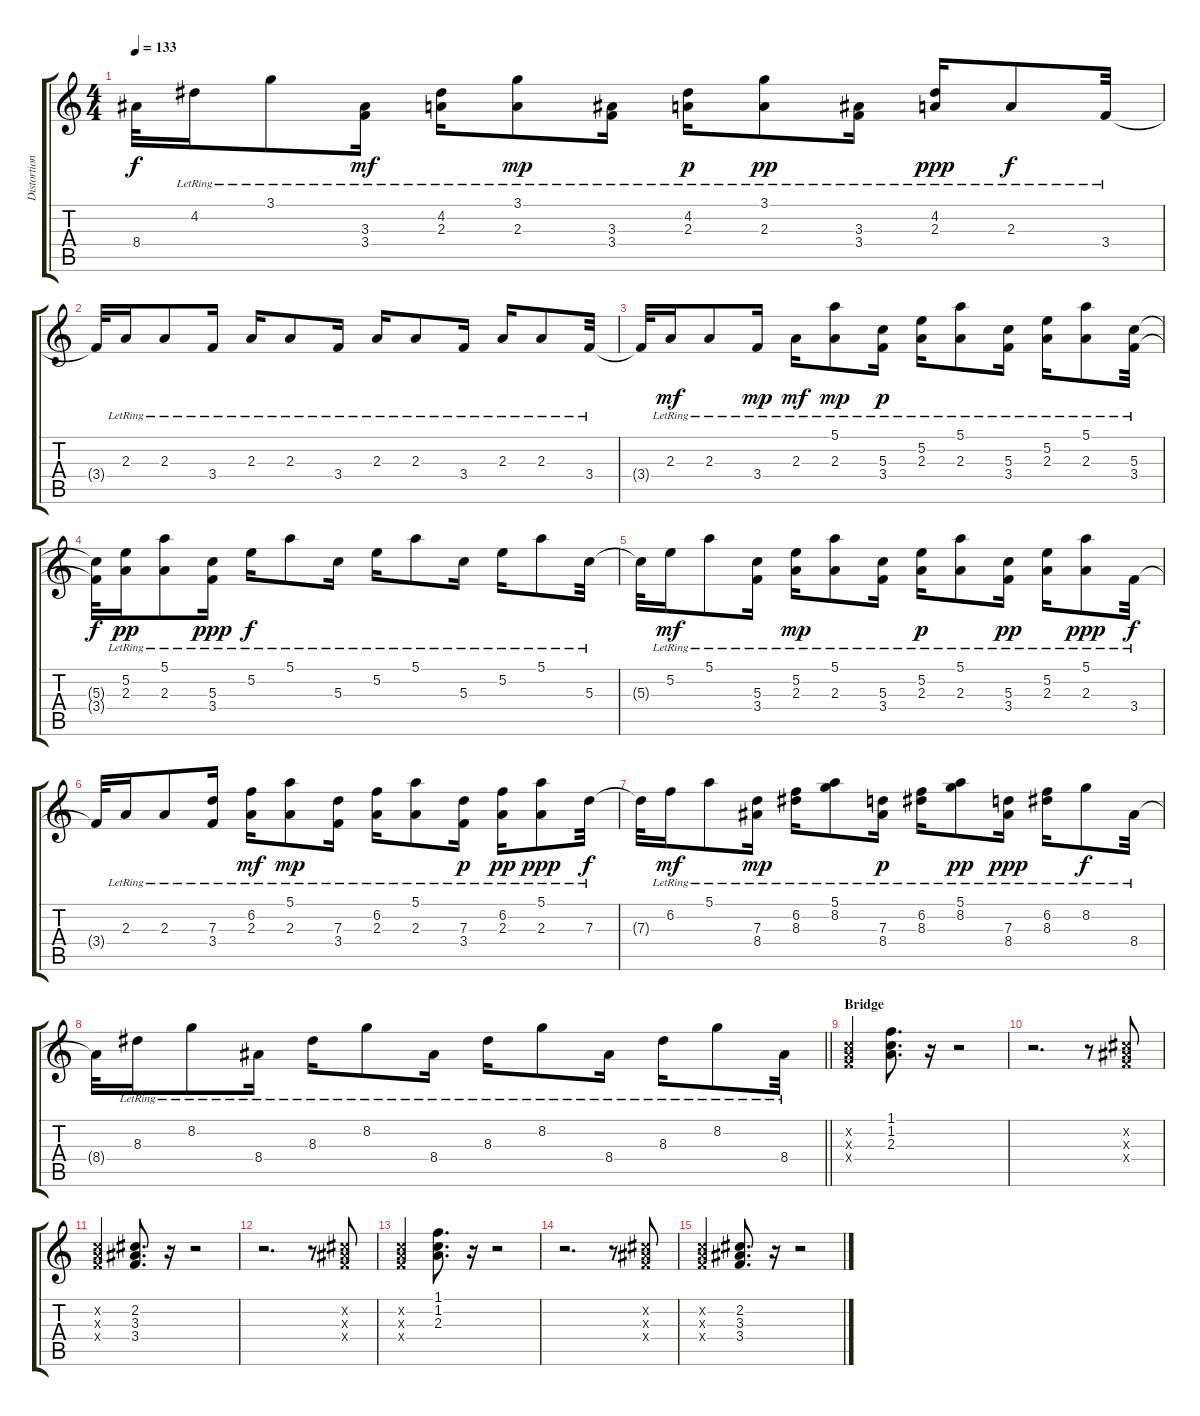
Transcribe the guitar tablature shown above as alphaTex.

\track ("Distortion Guitar/Guitar 1 Echo" "Distortion") {instrument overdrivenguitar}
\staff {score tabs}
\tuning (E4 B3 G3 D3 A2 E2) {hide}
\ts (4 4)
\tempo 133
\clef g2
\ks c
8.4{t}.32{dy f} 4.2{lr}.16 3.1{lr}.8 (3.3{lr} 3.4{lr}).16{dy mf} (4.2{lr} 2.3{lr}).16 (3.1{lr} 2.3{lr}).8{dy mp} (3.3{lr} 3.4{lr}).16 (4.2{lr} 2.3{lr}).16{dy p} (3.1{lr} 2.3{lr}).8{dy pp} (3.3{lr} 3.4{lr}).16 (4.2{lr} 2.3{lr}).16{dy ppp} 2.3{lr}.8{dy f} 3.4{lr}.32 |
3.4{t}.32 2.3{lr}.16 2.3{lr}.8 3.4{lr}.16 2.3{lr}.16 2.3{lr}.8 3.4{lr}.16 2.3{lr}.16 2.3{lr}.8 3.4{lr}.16 2.3{lr}.16 2.3{lr}.8 3.4{lr}.32 |
3.4{t}.32 2.3{lr}.16{dy mf} 2.3{lr}.8 3.4{lr}.16{dy mp} 2.3{lr}.16{dy mf} (5.1{lr} 2.3{lr}).8{dy mp} (5.3{lr} 3.4{lr}).16{dy p} (5.2{lr} 2.3{lr}).16 (5.1{lr} 2.3{lr}).8 (5.3{lr} 3.4{lr}).16 (5.2{lr} 2.3{lr}).16 (5.1{lr} 2.3{lr}).8 (5.3{lr} 3.4{lr}).32 |
(5.3{t} 3.4{t}).32{dy f} (5.2{lr} 2.3{lr}).16{dy pp} (5.1{lr} 2.3{lr}).8 (5.3{lr} 3.4{lr}).16{dy ppp} 5.2{lr}.16{dy f} 5.1{lr}.8 5.3{lr}.16 5.2{lr}.16 5.1{lr}.8 5.3{lr}.16 5.2{lr}.16 5.1{lr}.8 5.3{lr}.32 |
5.3{t}.32 5.2{lr}.16{dy mf} 5.1{lr}.8 (5.3{lr} 3.4{lr}).16 (5.2{lr} 2.3{lr}).16{dy mp} (5.1{lr} 2.3{lr}).8 (5.3{lr} 3.4{lr}).16 (5.2{lr} 2.3{lr}).16{dy p} (5.1{lr} 2.3{lr}).8 (5.3{lr} 3.4{lr}).16{dy pp} (5.2{lr} 2.3{lr}).16 (5.1{lr} 2.3{lr}).8{dy ppp} 3.4{lr}.32{dy f} |
3.4{t}.32 2.3{lr}.16 2.3{lr}.8 (7.3{lr} 3.4{lr}).16 (6.2{lr} 2.3{lr}).16{dy mf} (5.1{lr} 2.3{lr}).8{dy mp} (7.3{lr} 3.4{lr}).16 (6.2{lr} 2.3{lr}).16 (5.1{lr} 2.3{lr}).8 (7.3{lr} 3.4{lr}).16{dy p} (6.2{lr} 2.3{lr}).16{dy pp} (5.1{lr} 2.3{lr}).8{dy ppp} 7.3{lr}.32{dy f} |
7.3{t}.32 6.2{lr}.16{dy mf} 5.1{lr}.8 (7.3{lr} 8.4{lr}).16{dy mp} (6.2{lr} 8.3{lr}).16 (5.1{lr} 8.2{lr}).8 (7.3{lr} 8.4{lr}).16{dy p} (6.2{lr} 8.3{lr}).16 (5.1{lr} 8.2{lr}).8{dy pp} (7.3{lr} 8.4{lr}).16{dy ppp} (6.2{lr} 8.3{lr}).16 8.2{lr}.8{dy f} 8.4{lr}.32 |
\barLineRight lightlight
8.4{t}.32 8.3{lr}.16 8.2{lr}.8 8.4{lr}.16 8.3{lr}.16 8.2{lr}.8 8.4{lr}.16 8.3{lr}.16 8.2{lr}.8 8.4{lr}.16 8.3{lr}.16 8.2{lr}.8 8.4{lr}.32 |
\section ("" "Bridge")
(1.2{x} 2.3{x} 3.4{x}).4{volume 9 balance 10 instrument overdrivenguitar} (1.1 1.2 2.3).8{d} r.16 r.2 |
r.2{d} r.8 (2.2{x} 3.3{x} 3.4{x}).8 |
(1.2{x} 2.3{x} 3.4{x}).4 (2.2 3.3 3.4).8{d} r.16 r.2 |
r.2{d} r.8 (2.2{x} 3.3{x} 3.4{x}).8 |
(1.2{x} 2.3{x} 3.4{x}).4 (1.1 1.2 2.3).8{d} r.16 r.2 |
r.2{d} r.8 (2.2{x} 3.3{x} 3.4{x}).8 |
(1.2{x} 2.3{x} 3.4{x}).4 (2.2 3.3 3.4).8{d} r.16 r.2
